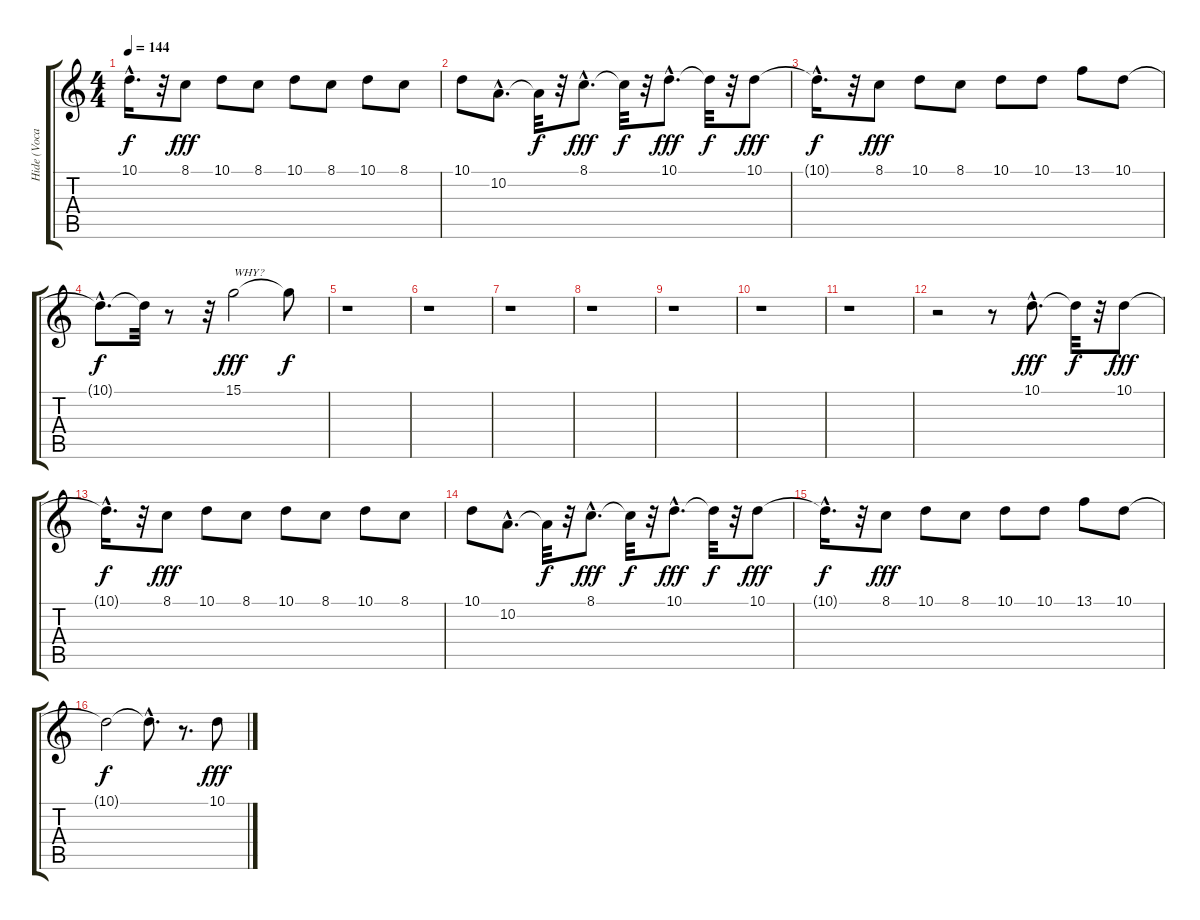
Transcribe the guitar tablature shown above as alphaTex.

\track ("Hide (Vocals)" "Hide (Voca") {instrument englishhorn}
\staff {score tabs}
\tuning (E4 B3 G3 D3 A2 E2) {hide}
\ts (4 4)
\tempo 144
\clef g2
\ks c
10.1{hac t}.16{d dy f} r.32 8.1.8{dy fff} 10.1.8 8.1.8 10.1.8 8.1.8 10.1.8 8.1.8 |
10.1.8 10.2{hac}.8{d} 10.2{t}.32{dy f} r.32 8.1{hac}.8{d dy fff} 8.1{t}.32{dy f} r.32 10.1{hac}.8{d dy fff} 10.1{t}.32{dy f} r.32 10.1.8{dy fff} |
10.1{hac t}.16{d dy f} r.32 8.1.8{dy fff} 10.1.8 8.1.8 10.1.8 10.1.8 13.1.8 10.1.8 |
10.1{hac t}.8{d dy f} 10.1{t}.32 r.8 r.32 15.1.2{txt "WHY?" dy fff} 15.1{t}.8{dy f} |
r.1 |
r.1 |
r.1 |
r.1 |
r.1 |
r.1 |
r.1 |
r.2 r.8 10.1{hac}.8{d dy fff} 10.1{t}.32{dy f} r.32 10.1.8{dy fff} |
10.1{hac t}.16{d dy f} r.32 8.1.8{dy fff} 10.1.8 8.1.8 10.1.8 8.1.8 10.1.8 8.1.8 |
10.1.8 10.2{hac}.8{d} 10.2{t}.32{dy f} r.32 8.1{hac}.8{d dy fff} 8.1{t}.32{dy f} r.32 10.1{hac}.8{d dy fff} 10.1{t}.32{dy f} r.32 10.1.8{dy fff} |
10.1{hac t}.16{d dy f} r.32 8.1.8{dy fff} 10.1.8 8.1.8 10.1.8 10.1.8 13.1.8 10.1.8 |
10.1{t}.2{dy f} 10.1{hac t}.8{d} r.8{d} 10.1.8{dy fff}
